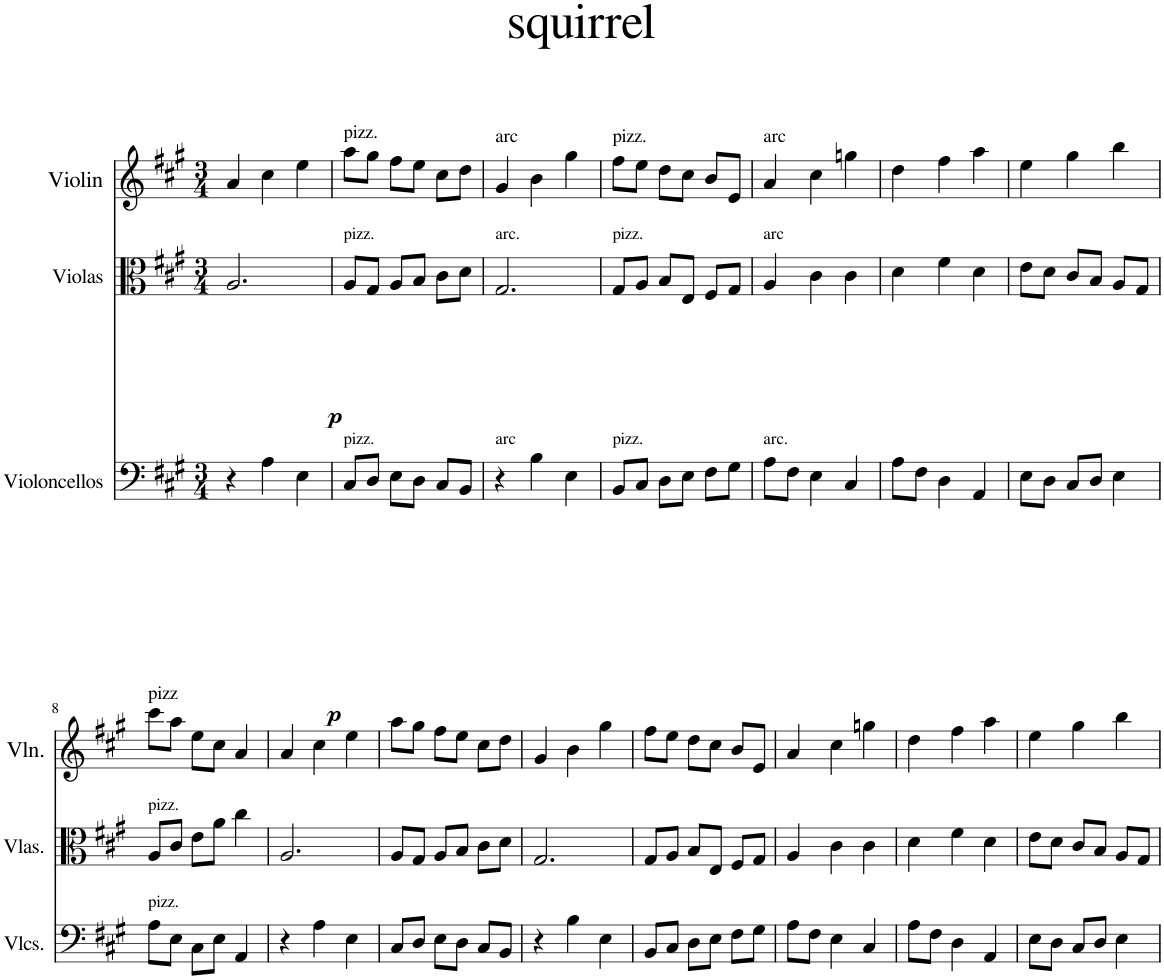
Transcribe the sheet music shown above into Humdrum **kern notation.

**kern	**dynam	**kern	**dynam	**kern
*part3	*part3	*part2	*part2	*part1
*staff3	*staff3	*staff2	*staff2	*staff1
*I"Violoncellos	*	*I"Violas	*	*I"Violin
*I'Vlcs.	*	*I'Vlas.	*	*I'Vln.
*clefF4	*	*clefC3	*	*clefG2
*k[f#c#g#]	*	*k[f#c#g#]	*	*k[f#c#g#]
*M3/4	*	*M3/4	*	*M3/4
=1	=1	=1	=1	=1
!	!LO:DY:b	!	!LO:DY:b	!
4r	p	2.A/	p	4a/
4A\	.	.	.	4cc#\
4E\	.	.	.	4ee\
=2	=2	=2	=2	=2
!	!	!	!	!LO:TX:a:t=pizz.
!	!	!LO:TX:a:t=pizz.	!	!
!LO:TX:a:t=pizz.	!	!	!	!
8C#/L	.	8A/L	.	8aa\L
8D/J	.	8G#/J	.	8gg#\J
8E\L	.	8A/L	.	8ff#\L
8D\J	.	8B/J	.	8ee\J
8C#/L	.	8c#\L	.	8cc#\L
8BB/J	.	8d\J	.	8dd\J
=3	=3	=3	=3	=3
!	!	!	!	!LO:TX:a:t=arc
!	!	!LO:TX:a:t=arc.	!	!
!LO:TX:a:t=arc	!	!	!	!
4r	.	2.G#/	.	4g#/
4B\	.	.	.	4b\
4E\	.	.	.	4gg#\
=4	=4	=4	=4	=4
!	!	!	!	!LO:TX:a:t=pizz.
!	!	!LO:TX:a:t=pizz.	!	!
!LO:TX:a:t=pizz.	!	!	!	!
8BB/L	.	8G#/L	.	8ff#\L
8C#/J	.	8A/J	.	8ee\J
8D\L	.	8B/L	.	8dd\L
8E\J	.	8E/J	.	8cc#\J
8F#\L	.	8F#/L	.	8b/L
8G#\J	.	8G#/J	.	8e/J
=5	=5	=5	=5	=5
!	!	!	!	!LO:TX:a:t=arc
!	!	!LO:TX:a:t=arc	!	!
!LO:TX:a:t=arc.	!	!	!	!
8A\L	.	4A/	.	4a/
8F#\J	.	.	.	.
4E\	.	4c#\	.	4cc#\
4C#/	.	4c#\	.	4ggn\
=6	=6	=6	=6	=6
8A\L	.	4d\	.	4dd\
8F#\J	.	.	.	.
4D\	.	4f#\	.	4ff#\
4AA/	.	4d\	.	4aa\
=7	=7	=7	=7	=7
8E\L	.	8e\L	.	4ee\
8D\J	.	8d\J	.	.
8C#/L	.	8c#/L	.	4gg#\
8D/J	.	8B/J	.	.
4E\	.	8A/L	.	4bb\
.	.	8G#/J	.	.
!!LO:LB:g=z
=8	=8	=8	=8	=8
!	!	!	!	!LO:TX:a:t=pizz
!	!	!LO:TX:a:t=pizz.	!	!
!LO:TX:a:t=pizz.	!	!	!	!
8A\L	.	8A/L	.	8ccc#\L
8E\J	.	8c#/J	.	8aa\J
8C#\L	.	8e\L	.	8ee\L
8E\J	.	8a\J	.	8cc#\J
4AA/	.	4cc#\	.	4a/
=9	=9	=9	=9	=9
4r	.	2.A/	.	4a/
4A\	.	.	.	4cc#\
4E\	.	.	.	4ee\
=10	=10	=10	=10	=10
8C#/L	.	8A/L	.	8aa\L
8D/J	.	8G#/J	.	8gg#\J
8E\L	.	8A/L	.	8ff#\L
8D\J	.	8B/J	.	8ee\J
8C#/L	.	8c#\L	.	8cc#\L
8BB/J	.	8d\J	.	8dd\J
=11	=11	=11	=11	=11
4r	.	2.G#/	.	4g#/
4B\	.	.	.	4b\
4E\	.	.	.	4gg#\
=12	=12	=12	=12	=12
8BB/L	.	8G#/L	.	8ff#\L
8C#/J	.	8A/J	.	8ee\J
8D\L	.	8B/L	.	8dd\L
8E\J	.	8E/J	.	8cc#\J
8F#\L	.	8F#/L	.	8b/L
8G#\J	.	8G#/J	.	8e/J
=13	=13	=13	=13	=13
8A\L	.	4A/	.	4a/
8F#\J	.	.	.	.
4E\	.	4c#\	.	4cc#\
4C#/	.	4c#\	.	4ggn\
=14	=14	=14	=14	=14
8A\L	.	4d\	.	4dd\
8F#\J	.	.	.	.
4D\	.	4f#\	.	4ff#\
4AA/	.	4d\	.	4aa\
=15	=15	=15	=15	=15
8E\L	.	8e\L	.	4ee\
8D\J	.	8d\J	.	.
8C#/L	.	8c#/L	.	4gg#\
8D/J	.	8B/J	.	.
4E\	.	8A/L	.	4bb\
.	.	8G#/J	.	.
=	=	=	=	=
*-	*-	*-	*-	*-
